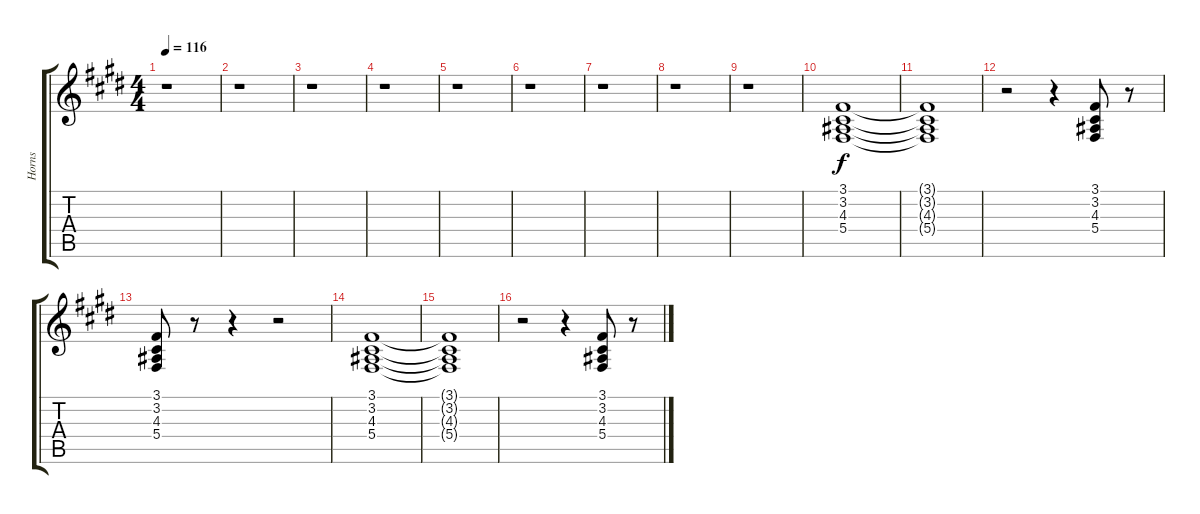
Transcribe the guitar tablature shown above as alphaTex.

\track ("Horns" "Horns") {instrument brasssection}
\staff {score tabs}
\tuning (Eb4 Bb3 Gb3 Db3 Ab2 Eb2) {hide}
\ts (4 4)
\tempo 116
\clef g2
\ks e
r.1{dy f} |
r.1 |
r.1 |
r.1 |
r.1 |
r.1 |
r.1 |
r.1 |
r.1 |
(3.1 3.2 4.3 5.4).1 |
(3.1{t} 3.2{t} 4.3{t} 5.4{t}).1 |
r.2 r.4 (3.1 3.2 4.3 5.4).8 r.8 |
(3.1 3.2 4.3 5.4).8 r.8 r.4 r.2 |
(3.1 3.2 4.3 5.4).1 |
(3.1{t} 3.2{t} 4.3{t} 5.4{t}).1 |
r.2 r.4 (3.1 3.2 4.3 5.4).8 r.8
